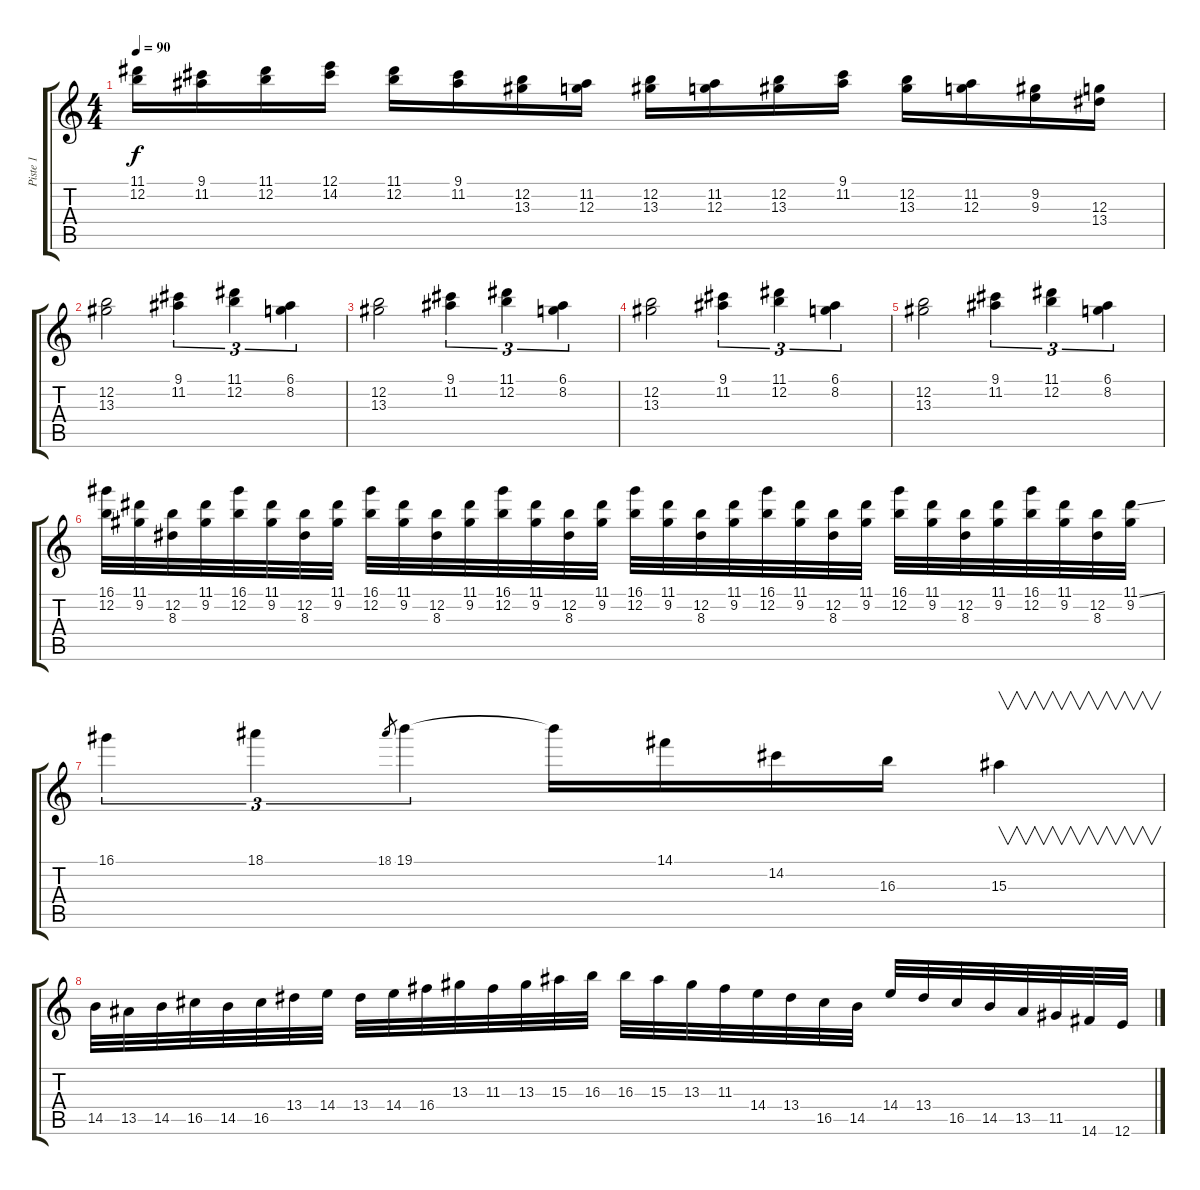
\track ("Piste 1" "Piste 1") {instrument distortionguitar}
\staff {score tabs}
\tuning (E4 B3 G3 D3 A2 E2) {hide}
\ts (4 4)
\tempo 90
\clef g2
\ks c
(11.1 12.2).16{dy f} (9.1 11.2).16 (11.1 12.2).16 (12.1 14.2).16 (11.1 12.2).16 (9.1 11.2).16 (12.2 13.3).16 (11.2 12.3).16 (12.2 13.3).16 (11.2 12.3).16 (12.2 13.3).16 (9.1 11.2).16 (12.2 13.3).16 (11.2 12.3).16 (9.2 9.3).16 (12.3 13.4).16 |
(12.2 13.3).2 (9.1 11.2).4{tu (3 2)} (11.1 12.2).4{tu (3 2)} (6.1 8.2).4{tu (3 2)} |
(12.2 13.3).2 (9.1 11.2).4{tu (3 2)} (11.1 12.2).4{tu (3 2)} (6.1 8.2).4{tu (3 2)} |
(12.2 13.3).2 (9.1 11.2).4{tu (3 2)} (11.1 12.2).4{tu (3 2)} (6.1 8.2).4{tu (3 2)} |
(12.2 13.3).2 (9.1 11.2).4{tu (3 2)} (11.1 12.2).4{tu (3 2)} (6.1 8.2).4{tu (3 2)} |
(16.1 12.2).32{volume 14} (11.1 9.2).32 (12.2 8.3).32 (11.1 9.2).32 (16.1 12.2).32 (11.1 9.2).32 (12.2 8.3).32 (11.1 9.2).32 (16.1 12.2).32 (11.1 9.2).32 (12.2 8.3).32 (11.1 9.2).32 (16.1 12.2).32 (11.1 9.2).32 (12.2 8.3).32 (11.1 9.2).32 (16.1 12.2).32 (11.1 9.2).32 (12.2 8.3).32 (11.1 9.2).32 (16.1 12.2).32 (11.1 9.2).32 (12.2 8.3).32 (11.1 9.2).32 (16.1 12.2).32 (11.1 9.2).32 (12.2 8.3).32 (11.1 9.2).32 (16.1 12.2).32 (11.1 9.2).32 (12.2 8.3).32 (11.1{ss} 9.2).32 |
16.1.4{tu (3 2) volume 16} 18.1.4{tu (3 2)} 18.1.8{gr} 19.1.4{tu (3 2)} 19.1{t}.16 14.1.16 14.2.16 16.3.16 15.3.4{v} |
14.5.32 13.5.32 14.5.32 16.5.32 14.5.32 16.5.32 13.4.32 14.4.32 13.4.32 14.4.32 16.4.32 13.3.32 11.3.32 13.3.32 15.3.32 16.3.32 16.3.32 15.3.32 13.3.32 11.3.32 14.4.32 13.4.32 16.5.32 14.5.32 14.4.32 13.4.32 16.5.32 14.5.32 13.5.32 11.5.32 14.6.32 12.6.32
